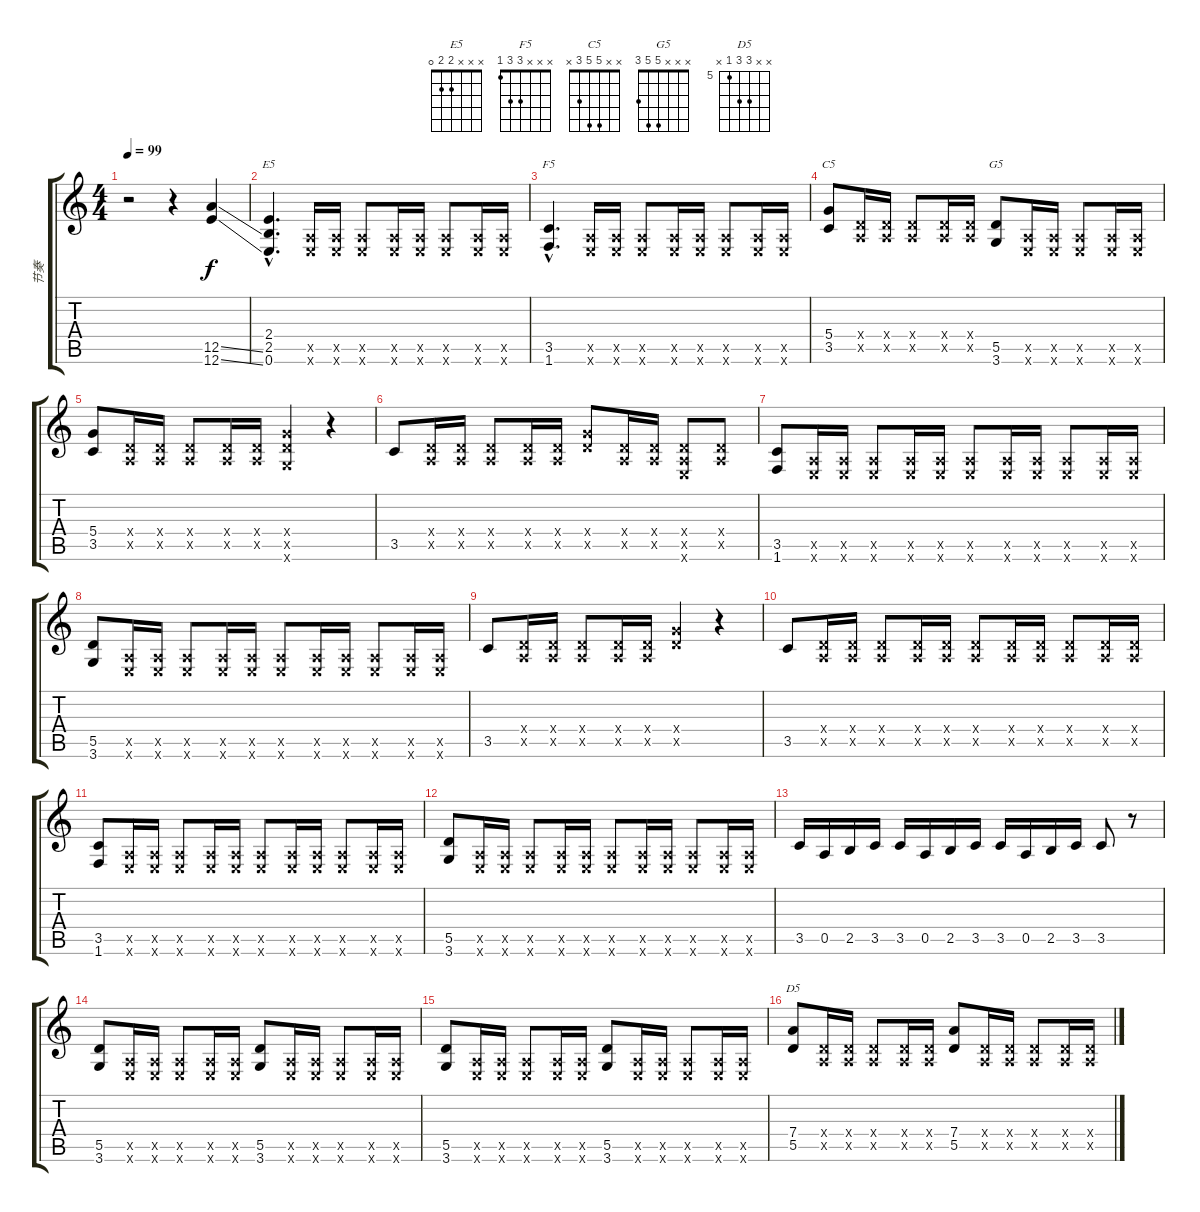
\track ("节奏" "节奏") {instrument distortionguitar}
\staff {score tabs}
\tuning (E4 B3 G3 D3 A2 E2) {hide}
\chord ("E5" x x x 2 2 0)
\chord ("F5" x x x 3 3 1)
\chord ("C5" x x 5 5 3 x)
\chord ("G5" x x x 5 5 3)
\chord ("D5" x x 7 7 5 x) {firstfret 5}
\ts (4 4)
\tempo 99
\clef g2
\ks c
r.2{dy f instrument distortionguitar} r.4 (12.5{ss} 12.6{ss}).4{balance 7} |
(2.4{hac} 2.5{hac} 0.6{hac}).4{d ch "E5"} (0.5{x} 0.6{x}).16 (0.5{x} 0.6{x}).16 (0.5{x} 0.6{x}).8 (0.5{x} 0.6{x}).16 (0.5{x} 0.6{x}).16 (0.5{x} 0.6{x}).8 (0.5{x} 0.6{x}).16 (0.5{x} 0.6{x}).16 |
(3.5{hac} 1.6{hac}).4{d ch "F5"} (0.5{x} 0.6{x}).16 (0.5{x} 0.6{x}).16 (0.5{x} 0.6{x}).8 (0.5{x} 0.6{x}).16 (0.5{x} 0.6{x}).16 (0.5{x} 0.6{x}).8 (0.5{x} 0.6{x}).16 (0.5{x} 0.6{x}).16 |
(5.4 3.5).8{ch "C5"} (0.4{x} 0.5{x}).16 (0.4{x} 0.5{x}).16 (0.4{x} 0.5{x}).8 (0.4{x} 0.5{x}).16 (0.4{x} 0.5{x}).16 (5.5 3.6).8{ch "G5"} (0.5{x} 0.6{x}).16 (0.5{x} 0.6{x}).16 (0.5{x} 0.6{x}).8 (0.5{x} 0.6{x}).16 (0.5{x} 0.6{x}).16 |
(5.4 3.5).8 (0.4{x} 0.5{x}).16 (0.4{x} 0.5{x}).16 (0.4{x} 0.5{x}).8 (0.4{x} 0.5{x}).16 (0.4{x} 0.5{x}).16 (5.4{x} 5.5{x} 3.6{x}).4 r.4 |
3.5.8{balance 0} (0.4{x} 0.5{x}).16 (0.4{x} 0.5{x}).16 (0.4{x} 0.5{x}).8 (0.4{x} 0.5{x}).16 (0.4{x} 0.5{x}).16 (5.4{x} 5.5{x}).8 (0.4{x} 0.5{x}).16 (0.4{x} 0.5{x}).16 (0.4{x} 0.5{x} 0.6{x}).8 (0.4{x} 0.5{x}).8 |
(3.5 1.6).8 (0.5{x} 0.6{x}).16 (0.5{x} 0.6{x}).16 (0.5{x} 0.6{x}).8 (0.5{x} 0.6{x}).16 (0.5{x} 0.6{x}).16 (0.5{x} 0.6{x}).8 (0.5{x} 0.6{x}).16 (0.5{x} 0.6{x}).16 (0.5{x} 0.6{x}).8 (0.5{x} 0.6{x}).16 (0.5{x} 0.6{x}).16 |
(5.5 3.6).8 (0.5{x} 0.6{x}).16 (0.5{x} 0.6{x}).16 (0.5{x} 0.6{x}).8 (0.5{x} 0.6{x}).16 (0.5{x} 0.6{x}).16 (0.5{x} 0.6{x}).8 (0.5{x} 0.6{x}).16 (0.5{x} 0.6{x}).16 (0.5{x} 0.6{x}).8 (0.5{x} 0.6{x}).16 (0.5{x} 0.6{x}).16 |
3.5.8 (0.4{x} 0.5{x}).16 (0.4{x} 0.5{x}).16 (0.4{x} 0.5{x}).8 (0.4{x} 0.5{x}).16 (0.4{x} 0.5{x}).16 (5.4{x} 5.5{x}).4 r.4 |
3.5.8 (0.4{x} 0.5{x}).16 (0.4{x} 0.5{x}).16 (0.4{x} 0.5{x}).8 (0.4{x} 0.5{x}).16 (0.4{x} 0.5{x}).16 (0.4{x} 0.5{x}).8 (0.4{x} 0.5{x}).16 (0.4{x} 0.5{x}).16 (0.4{x} 0.5{x}).8 (0.4{x} 0.5{x}).16 (0.4{x} 0.5{x}).16 |
(3.5 1.6).8 (0.5{x} 0.6{x}).16 (0.5{x} 0.6{x}).16 (0.5{x} 0.6{x}).8 (0.5{x} 0.6{x}).16 (0.5{x} 0.6{x}).16 (0.5{x} 0.6{x}).8 (0.5{x} 0.6{x}).16 (0.5{x} 0.6{x}).16 (0.5{x} 0.6{x}).8 (0.5{x} 0.6{x}).16 (0.5{x} 0.6{x}).16 |
(5.5 3.6).8 (0.5{x} 0.6{x}).16 (0.5{x} 0.6{x}).16 (0.5{x} 0.6{x}).8 (0.5{x} 0.6{x}).16 (0.5{x} 0.6{x}).16 (0.5{x} 0.6{x}).8 (0.5{x} 0.6{x}).16 (0.5{x} 0.6{x}).16 (0.5{x} 0.6{x}).8 (0.5{x} 0.6{x}).16 (0.5{x} 0.6{x}).16 |
3.5.16 0.5.16 2.5.16 3.5.16 3.5.16 0.5.16 2.5.16 3.5.16 3.5.16 0.5.16 2.5.16 3.5.16 3.5.8 r.8 |
(5.5 3.6).8 (0.5{x} 0.6{x}).16 (0.5{x} 0.6{x}).16 (0.5{x} 0.6{x}).8 (0.5{x} 0.6{x}).16 (0.5{x} 0.6{x}).16 (5.5 3.6).8 (0.5{x} 0.6{x}).16 (0.5{x} 0.6{x}).16 (0.5{x} 0.6{x}).8 (0.5{x} 0.6{x}).16 (0.5{x} 0.6{x}).16 |
(5.5 3.6).8 (0.5{x} 0.6{x}).16 (0.5{x} 0.6{x}).16 (0.5{x} 0.6{x}).8 (0.5{x} 0.6{x}).16 (0.5{x} 0.6{x}).16 (5.5 3.6).8 (0.5{x} 0.6{x}).16 (0.5{x} 0.6{x}).16 (0.5{x} 0.6{x}).8 (0.5{x} 0.6{x}).16 (0.5{x} 0.6{x}).16 |
(7.4 5.5).8{ch "D5"} (0.4{x} 0.5{x}).16 (0.4{x} 0.5{x}).16 (0.4{x} 0.5{x}).8 (0.4{x} 0.5{x}).16 (0.4{x} 0.5{x}).16 (7.4 5.5).8 (0.4{x} 0.5{x}).16 (0.4{x} 0.5{x}).16 (0.4{x} 0.5{x}).8 (0.4{x} 0.5{x}).16 (0.4{x} 0.5{x}).16
